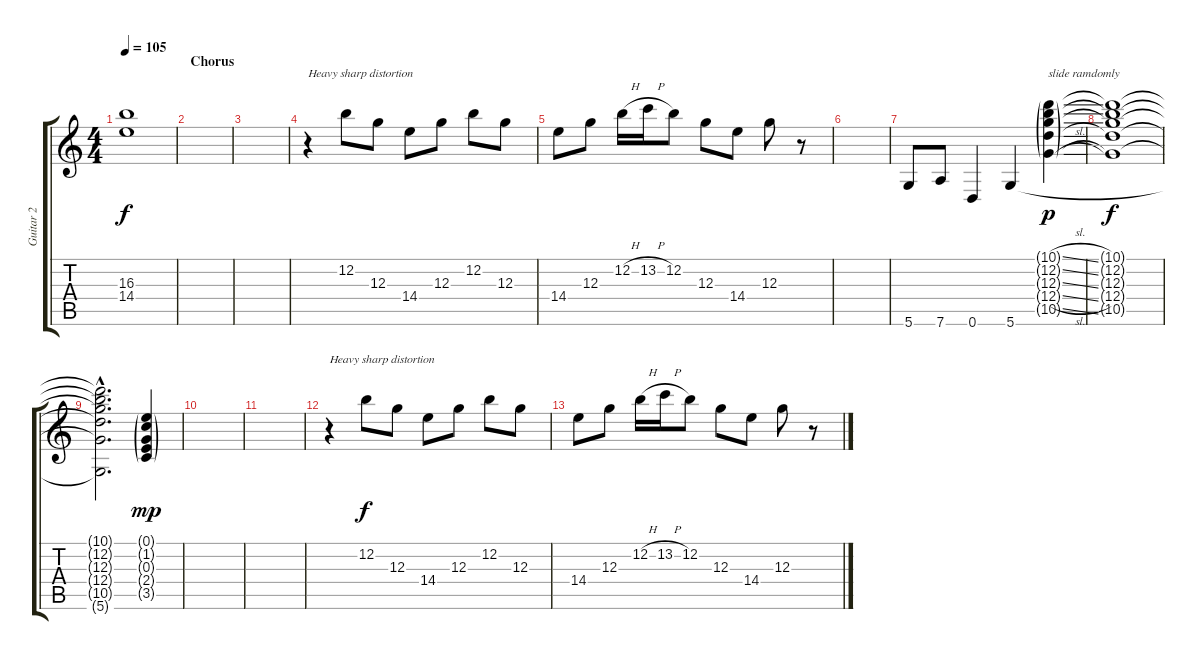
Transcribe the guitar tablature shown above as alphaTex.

\track ("Guitar 2" "Guitar 2") {instrument distortionguitar}
\staff {score tabs}
\tuning (E4 B3 G3 D3 A2 D2) {hide}
\ts (4 4)
\tempo 105
\clef g2
\ks c
(16.3{t} 14.4{t}).1{dy f} |
\section ("" "Chorus")
|
|
r.4{txt "Heavy sharp distortion"} 12.2.8{volume 14 instrument overdrivenguitar} 12.3.8 14.4.8 12.3.8 12.2.8 12.3.8 |
14.4.8 12.3.8 12.2{h}.16 13.2{h}.16 12.2.8 12.3.8 14.4.8 12.3.8 r.8 |
|
5.6.8{balance 11} 7.6.8 0.6.4 5.6.4 (10.1{sl g} 12.2{sl g} 12.3{sl g} 12.4{sl g} 10.5{sl g}).4{txt "slide ramdomly" dy p} |
(10.1{t} 12.2{t} 12.3{t} 12.4{t} 10.5{t}).1{dy f} |
(10.1{hac t} 12.2{hac t} 12.3{hac t} 12.4{hac t} 10.5{hac t} 5.6{hac t}).2{d} (0.1{g} 1.2{g} 0.3{g} 2.4{g} 3.5{g}).4{dy mp} |
|
|
r.4{txt "Heavy sharp distortion"} 12.2.8{dy f volume 14 instrument overdrivenguitar} 12.3.8 14.4.8 12.3.8 12.2.8 12.3.8 |
14.4.8 12.3.8 12.2{h}.16 13.2{h}.16 12.2.8 12.3.8 14.4.8 12.3.8 r.8
